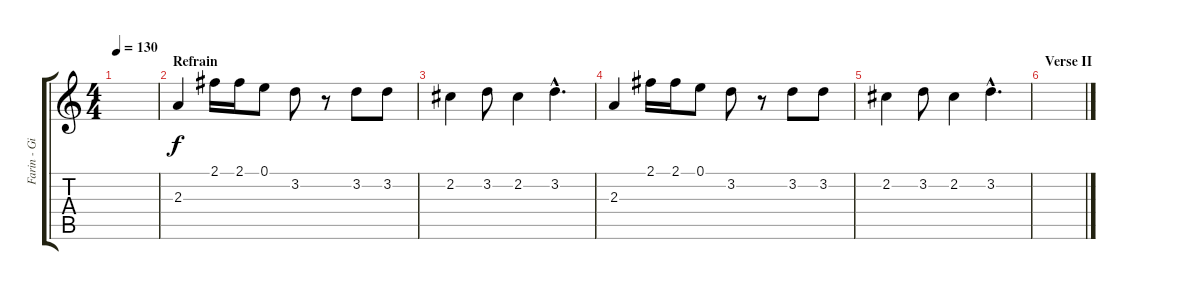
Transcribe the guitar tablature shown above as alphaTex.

\track ("Farin - Gitarre 2" "Farin - Gi") {instrument distortionguitar}
\staff {score tabs}
\tuning (E4 B3 G3 D3 A2 E2) {hide}
\ts (4 4)
\tempo 130
\clef g2
\ks c
|
\section ("" "Refrain")
2.3.4 2.1.16 2.1.16 0.1.8 3.2.8 r.8 3.2.8 3.2.8 |
2.2.4 3.2.8 2.2.4 3.2{hac}.4{d} |
2.3.4 2.1.16 2.1.16 0.1.8 3.2.8 r.8 3.2.8 3.2.8 |
2.2.4 3.2.8 2.2.4 3.2{hac}.4{d} |
\section ("" "Verse II")
